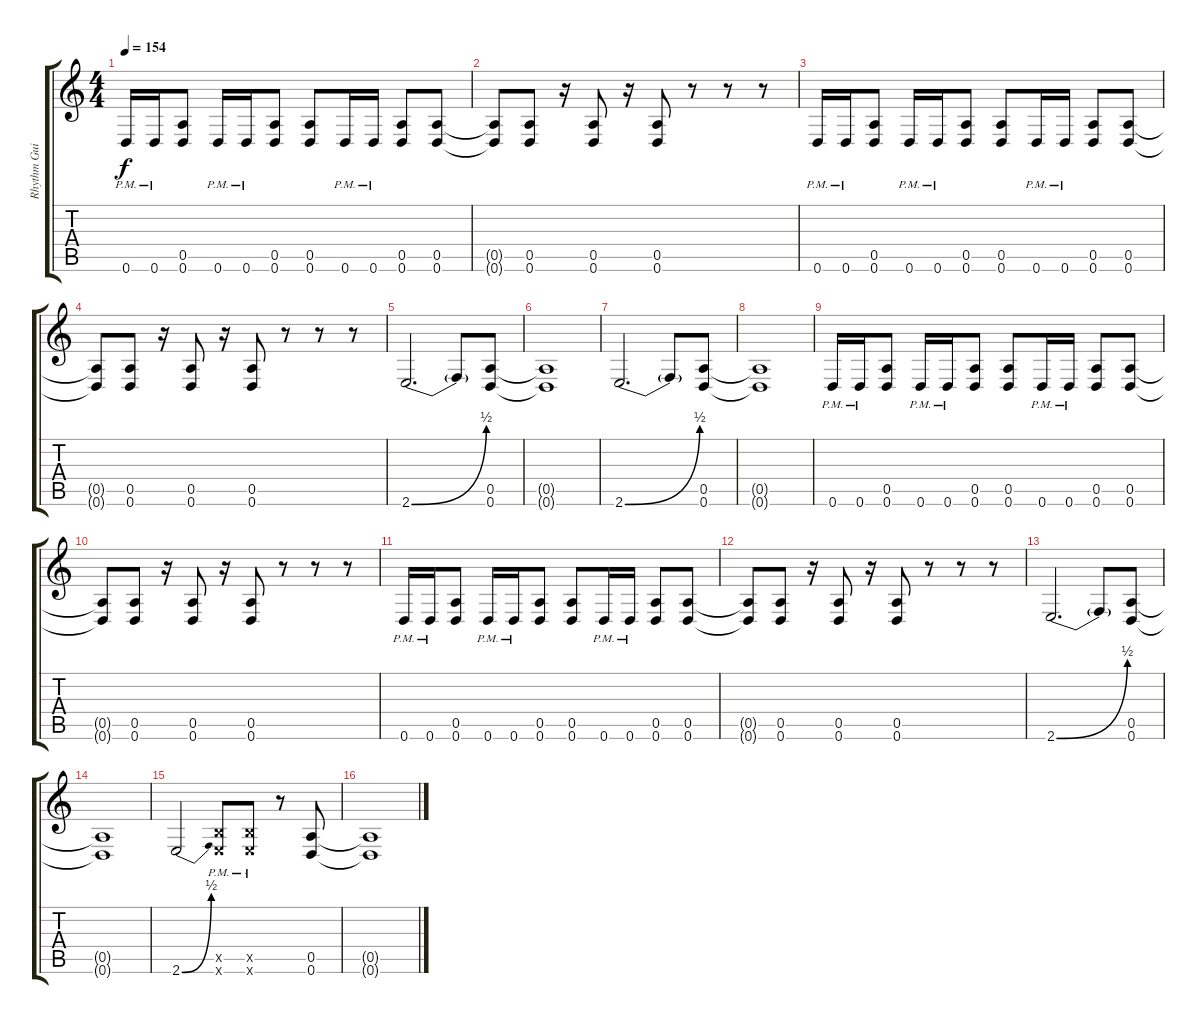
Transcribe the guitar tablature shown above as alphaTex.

\track ("Rhythm Guitar 1" "Rhythm Gui") {instrument distortionguitar}
\staff {score tabs}
\tuning (E4 B3 G3 D3 A2 D2) {hide}
\ts (4 4)
\tempo 154
\clef g2
\ks c
0.6{pm}.16{dy f} 0.6{pm}.16 (0.5 0.6).8 0.6{pm}.16 0.6{pm}.16 (0.5 0.6).8 (0.5 0.6).8 0.6{pm}.16 0.6{pm}.16 (0.5 0.6).8 (0.5 0.6).8 |
(0.5{t} 0.6{t}).8 (0.5 0.6).8 r.16 (0.5 0.6).8 r.16 (0.5 0.6).8 r.8 r.8 r.8 |
0.6{pm}.16 0.6{pm}.16 (0.5 0.6).8 0.6{pm}.16 0.6{pm}.16 (0.5 0.6).8 (0.5 0.6).8 0.6{pm}.16 0.6{pm}.16 (0.5 0.6).8 (0.5 0.6).8 |
(0.5{t} 0.6{t}).8 (0.5 0.6).8 r.16 (0.5 0.6).8 r.16 (0.5 0.6).8 r.8 r.8 r.8 |
2.6{be (bend 0 0 60 2)}.2{d} 2.6{t}.8 (0.5 0.6).8 |
(0.5{t} 0.6{t}).1 |
2.6{be (bend 0 0 60 2)}.2{d} 2.6{t}.8 (0.5 0.6).8 |
(0.5{t} 0.6{t}).1 |
0.6{pm}.16 0.6{pm}.16 (0.5 0.6).8 0.6{pm}.16 0.6{pm}.16 (0.5 0.6).8 (0.5 0.6).8 0.6{pm}.16 0.6{pm}.16 (0.5 0.6).8 (0.5 0.6).8 |
(0.5{t} 0.6{t}).8 (0.5 0.6).8 r.16 (0.5 0.6).8 r.16 (0.5 0.6).8 r.8 r.8 r.8 |
0.6{pm}.16 0.6{pm}.16 (0.5 0.6).8 0.6{pm}.16 0.6{pm}.16 (0.5 0.6).8 (0.5 0.6).8 0.6{pm}.16 0.6{pm}.16 (0.5 0.6).8 (0.5 0.6).8 |
(0.5{t} 0.6{t}).8 (0.5 0.6).8 r.16 (0.5 0.6).8 r.16 (0.5 0.6).8 r.8 r.8 r.8 |
2.6{be (bend 0 0 60 2)}.2{d} 2.6{t}.8 (0.5 0.6).8 |
(0.5{t} 0.6{t}).1 |
2.6{be (bend 0 0 60 2)}.2 (2.5{pm x} 2.6{pm x}).8 (2.5{pm x} 2.6{pm x}).8 r.8 (0.5 0.6).8 |
(0.5{t} 0.6{t}).1
